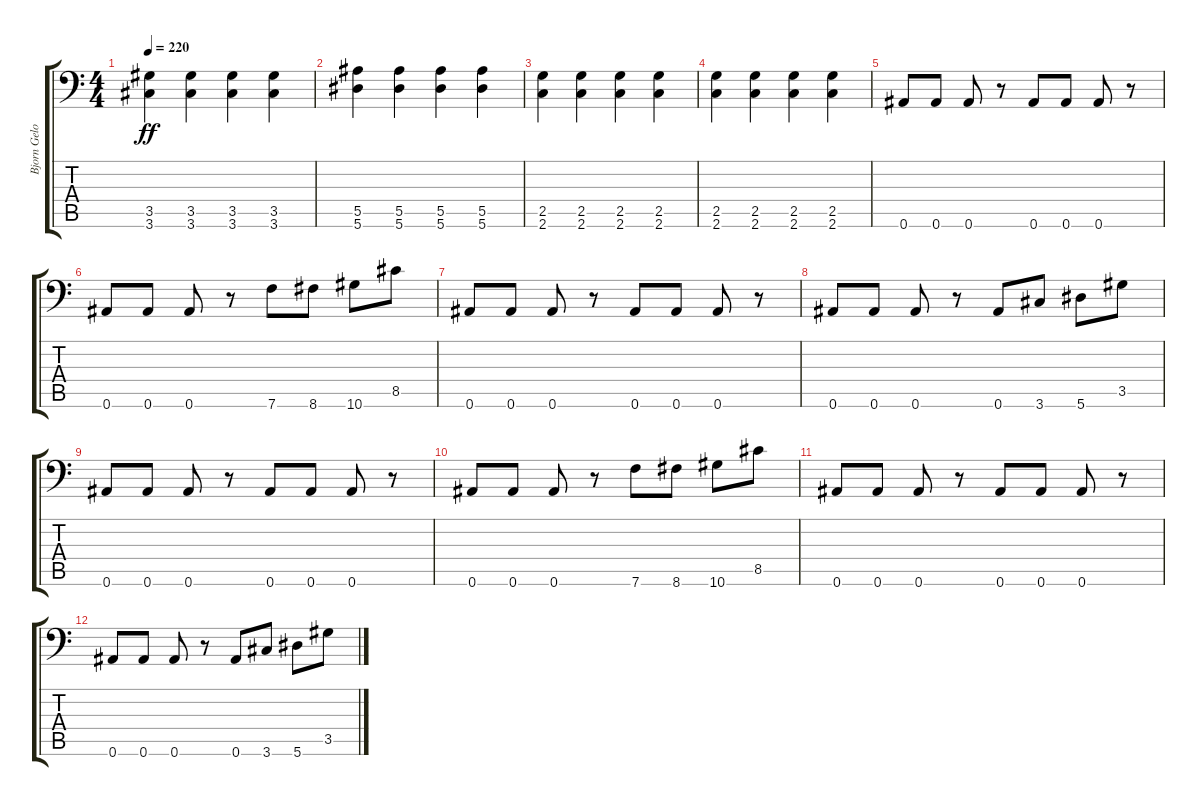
\track ("Bjorn Gelotte" "Bjorn Gelo") {instrument distortionguitar}
\staff {score tabs}
\tuning (C4 G3 Eb3 Bb2 F2 Bb1) {hide}
\ts (4 4)
\tempo 220
\clef f4
\ks c
(3.5 3.6).4{dy ff} (3.5 3.6).4 (3.5 3.6).4 (3.5 3.6).4 |
(5.5 5.6).4 (5.5 5.6).4 (5.5 5.6).4 (5.5 5.6).4 |
(2.5 2.6).4 (2.5 2.6).4 (2.5 2.6).4 (2.5 2.6).4 |
(2.5 2.6).4 (2.5 2.6).4 (2.5 2.6).4 (2.5 2.6).4 |
0.6.8 0.6.8 0.6.8 r.8 0.6.8 0.6.8 0.6.8 r.8 |
0.6.8 0.6.8 0.6.8 r.8 7.6.8 8.6.8 10.6.8 8.5.8 |
0.6.8 0.6.8 0.6.8 r.8 0.6.8 0.6.8 0.6.8 r.8 |
0.6.8 0.6.8 0.6.8 r.8 0.6.8 3.6.8 5.6.8 3.5.8 |
0.6.8 0.6.8 0.6.8 r.8 0.6.8 0.6.8 0.6.8 r.8 |
0.6.8 0.6.8 0.6.8 r.8 7.6.8 8.6.8 10.6.8 8.5.8 |
0.6.8 0.6.8 0.6.8 r.8 0.6.8 0.6.8 0.6.8 r.8 |
0.6.8 0.6.8 0.6.8 r.8 0.6.8 3.6.8 5.6.8 3.5.8
